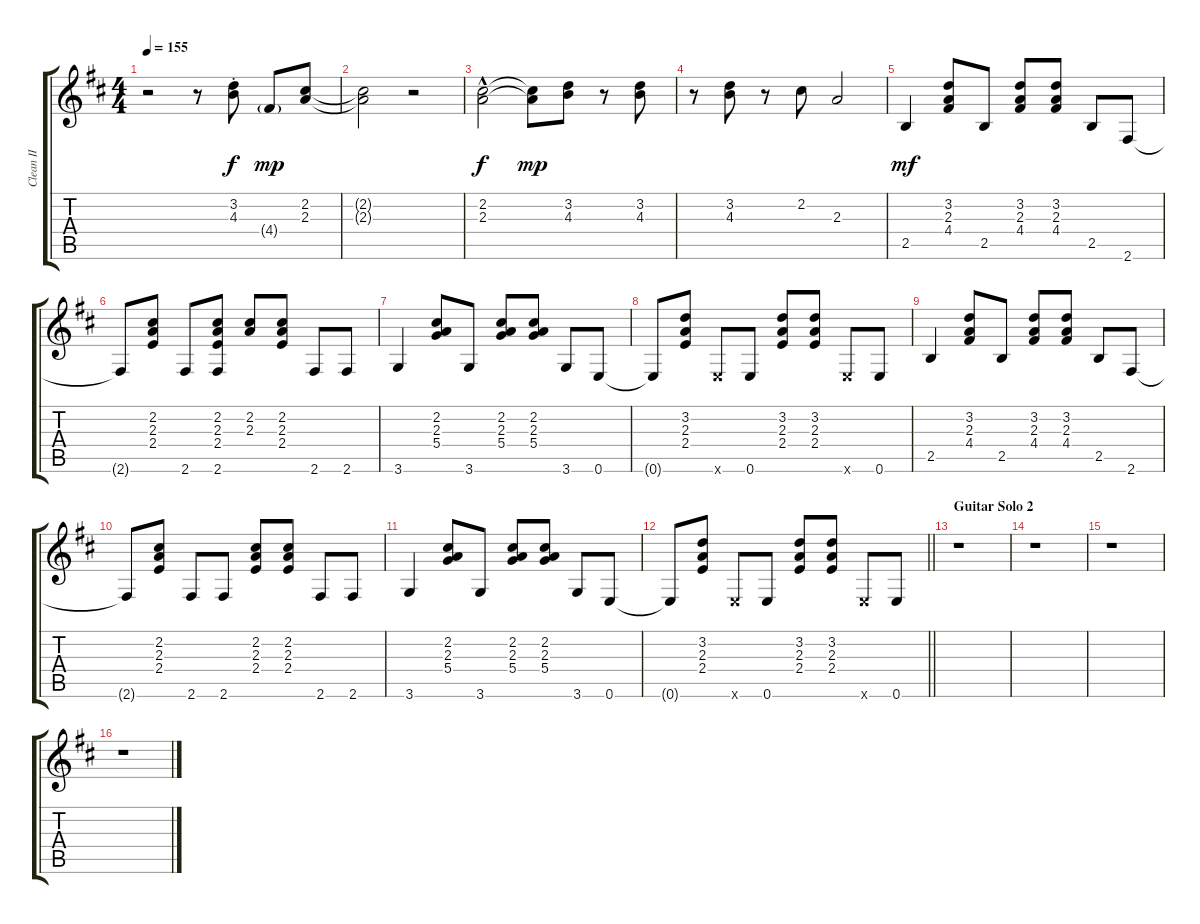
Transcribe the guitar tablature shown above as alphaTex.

\track ("Clean II" "Clean II") {instrument acousticguitarnylon}
\staff {score tabs}
\tuning (E4 B3 G3 D3 A2 E2) {hide}
\ts (4 4)
\tempo 155
\clef g2
\ks d
r.2{dy mp} r.8 (3.2{st} 4.3{st}).8{dy f} 4.4{g}.8{dy mp} (2.2 2.3).8 |
(2.2{t} 2.3{t}).2 r.2 |
(2.2{hac} 2.3{hac}).2{dy f} (2.2{t} 2.3{t}).8{dy mp} (3.2 4.3).8 r.8 (3.2 4.3).8 |
r.8 (3.2 4.3).8 r.8 2.2.8 2.3.2 |
2.5.4{dy mf} (3.2 2.3 4.4).8 2.5.8 (3.2 2.3 4.4).8 (3.2 2.3 4.4).8 2.5.8 2.6.8 |
2.6{t}.8 (2.2 2.3 2.4).8 2.6.8 (2.2 2.3 2.4 2.6).8 (2.2 2.3).8 (2.2 2.3 2.4).8 2.6.8 2.6.8 |
3.6.4 (2.2 2.3 5.4).8 3.6.8 (2.2 2.3 5.4).8 (2.2 2.3 5.4).8 3.6.8 0.6.8 |
0.6{t}.8 (3.2 2.3 2.4).8 0.6{x}.8 0.6.8 (3.2 2.3 2.4).8 (3.2 2.3 2.4).8 0.6{x}.8 0.6.8 |
2.5.4 (3.2 2.3 4.4).8 2.5.8 (3.2 2.3 4.4).8 (3.2 2.3 4.4).8 2.5.8 2.6.8 |
2.6{t}.8 (2.2 2.3 2.4).8 2.6.8 2.6.8 (2.2 2.3 2.4).8 (2.2 2.3 2.4).8 2.6.8 2.6.8 |
3.6.4 (2.2 2.3 5.4).8 3.6.8 (2.2 2.3 5.4).8 (2.2 2.3 5.4).8 3.6.8 0.6.8 |
\barLineRight lightlight
0.6{t}.8 (3.2 2.3 2.4).8 0.6{x}.8 0.6.8 (3.2 2.3 2.4).8 (3.2 2.3 2.4).8 0.6{x}.8 0.6.8 |
\section ("" "Guitar Solo 2")
r.1 |
r.1 |
r.1 |
r.1
